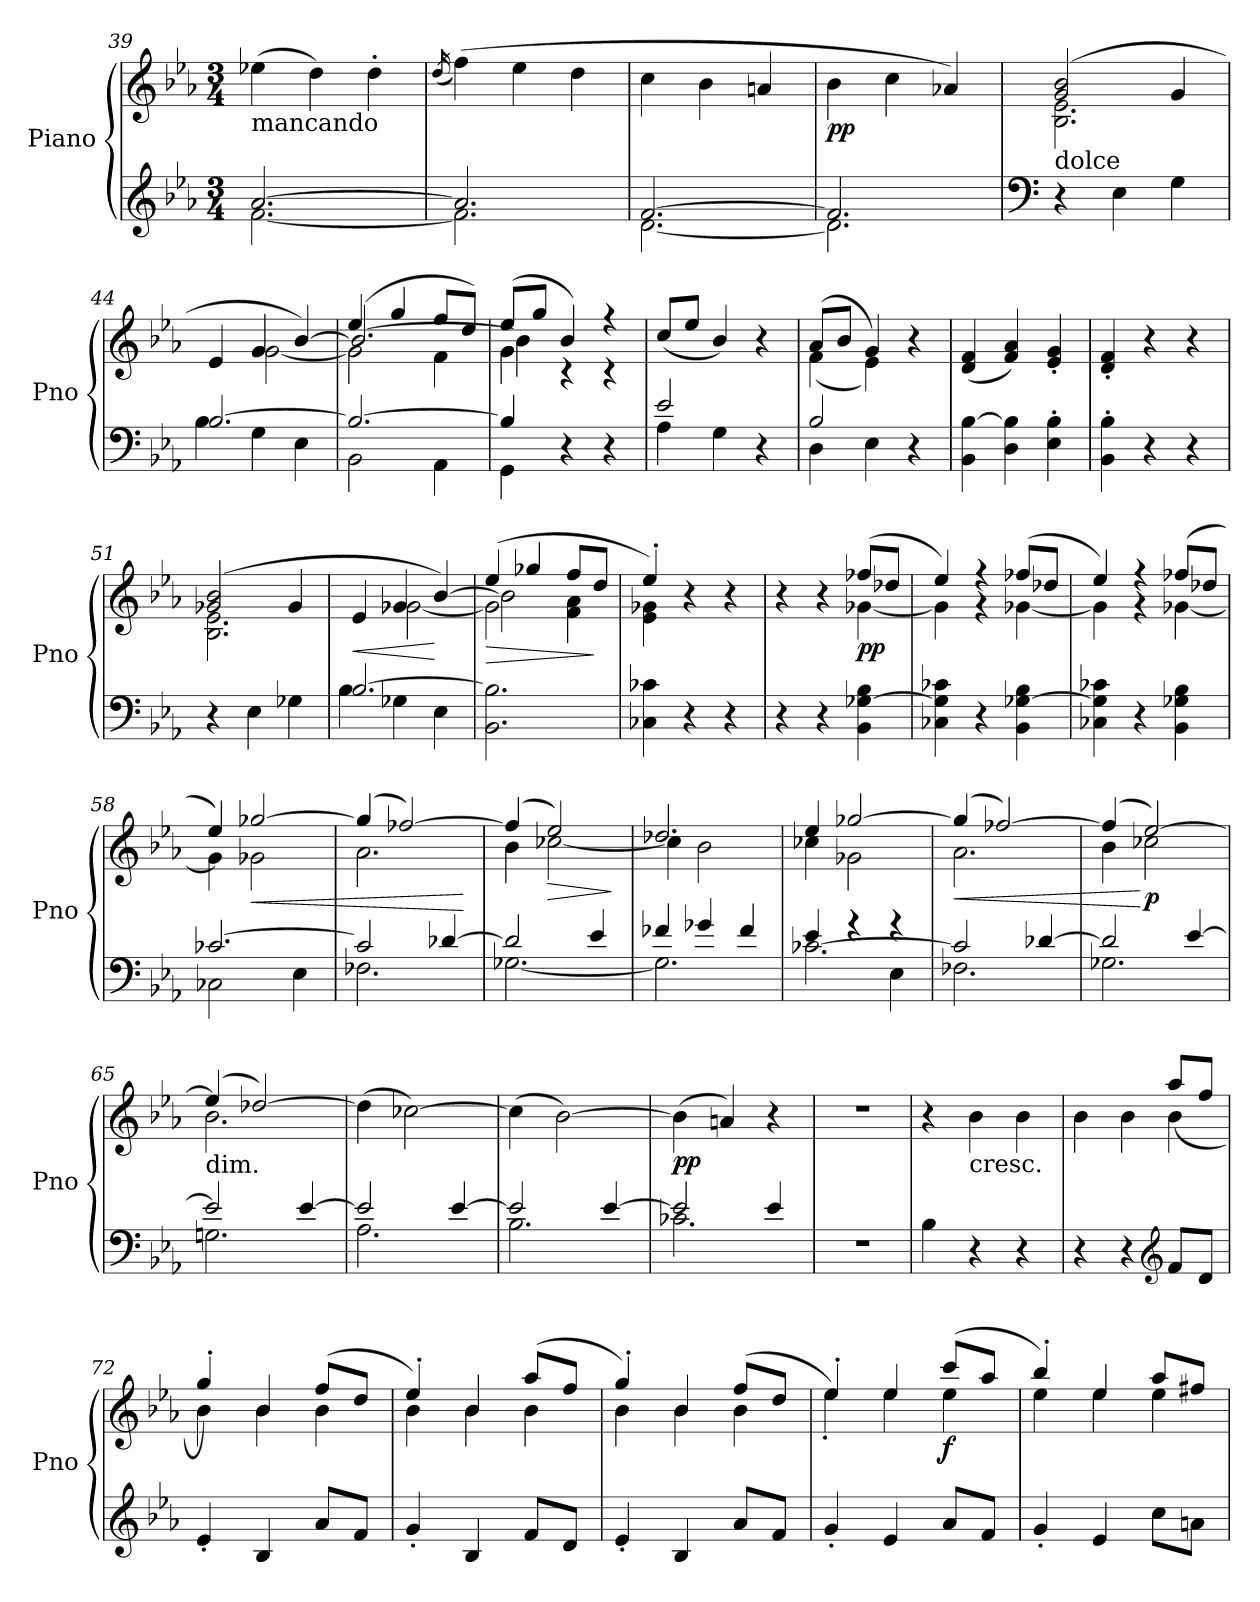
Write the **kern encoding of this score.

**kern	**kern	**dynam
*part1	*part1	*part1
*staff2	*staff1	*staff1/2
*I"Piano	*	*
*I'Pno	*	*
*clefG2	*clefG2	*
*k[b-e-a-]	*k[b-e-a-]	*
*E-:	*E-:	*
*M3/4	*M3/4	*
=39	=39	=39
*^	*	*
!	!	!LO:TX:b:t=mancando	!
[2.a-/	[2.f\	(>4ee-X\	.
.	.	4dd\)	.
.	.	4dd'\	.
=40	=40	=40	=40
.	.	(<16qdd/	.
2.a-/]	2.f\]	(>4ff\)	.
.	.	4ee-\	.
.	.	4dd\	.
!!LO:PB:g=z
=41	=41	=41	=41
[2.f/	[2.d\	4cc\	.
.	.	4b-\	.
.	.	4an/	.
=42	=42	=42	=42
!	!	!	!LO:DY:b
2.f/]	2.d\]	4b-\	pp
.	.	4cc\	.
.	.	4a-X/)	.
*v	*v	*	*
=43	=43	=43
*clefF4	*	*
*	*^	*
!	!LO:TX:b:t=dolce	!	!
4r	(>2g/ 2b-/	2.B-\ 2.e-\	.
4E-\	.	.	.
4G\	4g/	.	.
=44	=44	=44	=44
*^	*	*^	*
[2.B-/	4B-\	4e-/	4ryy	2ryy	.
.	4G\	4g/	[2g\	.	.
.	4E-\	4ryy	.	[4b-/)	.
=45	=45	=45	=45	=45	=45
2.B-/_	2BB-\	(>4ee-/	2g\]	2.b-/_	.
.	.	4gg/	.	.	.
.	4AA-\	8ff/L	4f\	.	.
.	.	8dd/J)	.	.	.
=46	=46	=46	=46	=46	=46
4B-/]	4GG\	(>8ee-/L	4g\	4b-\]	.
.	.	8gg/J	.	.	.
4r	2ryy	4b-/)	4rc	2ryy	.
4r	.	4r	4rc	.	.
*	*	*v	*v	*v	*
=47	=47	=47	=47
2e-/	4A-\	(<8cc/L	.
.	.	8ee-/J	.
.	4G\	4b-/)	.
4r	4ryy	4r	.
=48	=48	=48	=48
*	*	*^	*
2B-/	4D\	(>8a-/L	(<4f\	.
.	.	8b-/J	.	.
.	4E-\	4g/)	4e-\)	.
4r	4ryy	4r	4ryy	.
*v	*v	*	*	*
*	*v	*v	*
=49	=49	=49
4BB-\ [4B-\	(<4d/ 4f/	.
4D\ 4B-\]	4f/ 4a-/)	.
4E-\' 4B-\'	4e-/' 4g/'	.
!!LO:LB:g=z
=50	=50	=50
4BB-\' 4B-\'	4d/' 4f/'	.
4r	4r	.
4r	4r	.
=51	=51	=51
*	*^	*
4r	(>2g-X/ 2b-/	2.B-\ 2.e-\	.
4E-\	.	.	.
4G-X\	4g-/	.	.
*	*v	*v	*
=52	=52	=52
*^	*	*
!	!	!	!LO:HP:b
*	*	*^	*
*	*	*	*^	*
[2.B-/	4B-\	4e-/	4ryy	2ryy	<
.	4G-X\	4g-X/	[2g-\	.	.
.	4E-\	4ryy	.	[4b-/)	[
=53	=53	=53	=53	=53	=53
!	!	!	!	!	!LO:HP:b
*v	*v	*	*	*	*
2.BB-\ 2.B-\]	(>4ee-/	2g-\]	2b-\]	>
.	4gg-X/	.	.	.
.	8ff/L	4f\ 4a-\	4ryy	.
.	8dd/J	.	.	]
*	*	*v	*v	*
=54	=54	=54	=54
4C-X\ 4c-X\	4ee-'/)	4e-\ 4g-X\	.
4r	4r	2ryy	.
4r	4r	.	.
=55	=55	=55	=55
4r	4r	2ryy	.
4r	4r	.	.
!	!	!	!LO:DY:b
4BB-\ [4G-X\ 4B-\	(>8ff-X/L	[4g-X\	pp
.	8dd-X/J	.	.
=56	=56	=56	=56
4C-X\ 4G-\] 4c-X\	4ee-/)	4g-\]	.
4r	4rff	4rg	.
4BB-\ [4G-X\ 4B-\	(>8ff-X/L	[4g-X\	.
.	8dd-X/J	.	.
=57	=57	=57	=57
4C-X\ 4G-\] 4c-X\	4ee-/)	4g-\]	.
4r	4rff	4rg	.
4BB-\ 4G-X\ 4B-\	(>8ff-X/L	[4g-X\	.
.	8dd-X/J	.	.
!!LO:LB:g=z
=58	=58	=58	=58
*^	*	*^	*
[2.c-X/	2C-X\	4ee-/)	4g-\]	4ryy	.
!	!	!	!	!	!LO:HP:b
.	.	[2gg-X/	2ryy	2g-X\	<
.	4E-\	.	.	.	.
*	*	*	*v	*v	*
=59	=59	=59	=59	=59
2c-/]	2.F-X\	(>4gg-/]	2.a-\	.
.	.	[2ff-X/)	.	.
[4d-X/	.	.	.	.
*v	*v	*	*	*
*	*v	*v	*
.	.	[
=60	=60	=60
*^	*^	*
2d-/]	[2.G-X\	(>4ff-/]	4b-\	.
!	!	!	!	!LO:HP:b
.	.	2ee-/)	[2cc-X\	>
4e-/	.	.	.	.
*v	*v	*	*	*
*	*v	*v	*
.	.	]
=61	=61	=61
*^	*^	*
4f-X/	2.G-\]	2.dd-X/	4cc-\]	.
4g-X/	.	.	2b-\	.
4f-/	.	.	.	.
=62	=62	=62	=62	=62
*	*^	*	*	*
[2.c-X\	2ryy	4e-/	4ee-/	4cc-X\	.
.	.	4rg	[2gg-X/	2g-X\	.
.	4E-\	4rg	.	.	.
=63	=63	=63	=63	=63	=63
!	!	!	!	!	!LO:HP:b
*	*v	*v	*	*	*
2c-/]	2.F-X\	(>4gg-/]	2.a-\	<
.	.	[2ff-X/)	.	.
[4d-X/	.	.	.	.
=64	=64	=64	=64	=64
2d-/]	2.G-X\	(>4ff-/]	4b-\	.
!	!	!	!	!LO:DY:n=1:b
.	.	[2ee-/)	2cc-X\	[ p
[4e-/	.	.	.	.
=65	=65	=65	=65	=65
!	!	!LO:TX:b:t=dim.	!	!
2e-/]	2.Gn\	(>4ee-/]	2.b-\	.
.	.	[2dd-X/)	.	.
[4e-/	.	.	.	.
*	*	*v	*v	*
=66	=66	=66	=66
2e-/]	2.A-\	(>4dd-\]	.
.	.	[2cc-X\)	.
[4e-/	.	.	.
!!LO:LB:g=z
=67	=67	=67	=67
2e-/]	2.B-\	(>4cc-\]	.
.	.	[2b-\)	.
[4e-/	.	.	.
=68	=68	=68	=68
!	!	!	!LO:DY:b
2e-/]	2.c-X\	(>4b-\]	pp
.	.	4an/)	.
4e-/	.	4r	.
*v	*v	*	*
=69	=69	=69
2.r	2.r	.
=70	=70	=70
4B-\	4r	.
!	!LO:TX:b:t=cresc.	!
4r	4b-\	.
4r	4b-\	.
=71	=71	=71
*	*^	*
4r	4b-\	2ryy	.
4r	4b-\	.	.
*clefG2	*	*	*
8f/L	4b-\	(>8aa-/L	.
8d/J	.	8ff/J	.
=72	=72	=72	=72
4e-'/	4gg'/)	4b-\	.
4B-/	4b-/	4b-\	.
8a-/L	(>8ff/L	4b-\	.
8f/J	8dd/J	.	.
=73	=73	=73	=73
4g'/	4ee-'/)	4b-\	.
4B-/	4b-/	4b-\	.
8f/L	(>8aa-/L	4b-\	.
8d/J	8ff/J	.	.
=74	=74	=74	=74
4e-'/	4gg'/)	4b-\	.
4B-/	4b-/	4b-\	.
8a-/L	(>8ff/L	4b-\	.
8f/J	8dd/J	.	.
=75	=75	=75	=75
4g'/	4ee-'/	4ee-'\)	.
4e-/	4ee-/	4ee-\	.
!	!	!	!LO:DY:b
8a-/L	(>8ccc/L	4ee-\	f
8f/J	8aa-/J	.	.
=76	=76	=76	=76
4g'/	4bb-'/)	4ee-\	.
4e-/	4ee-/	4ee-\	.
8cc\L	8aa-/L	4ee-\	.
8an\J	8ff#X/J	.	.
*	*v	*v	*
=	=	=
*-	*-	*-
